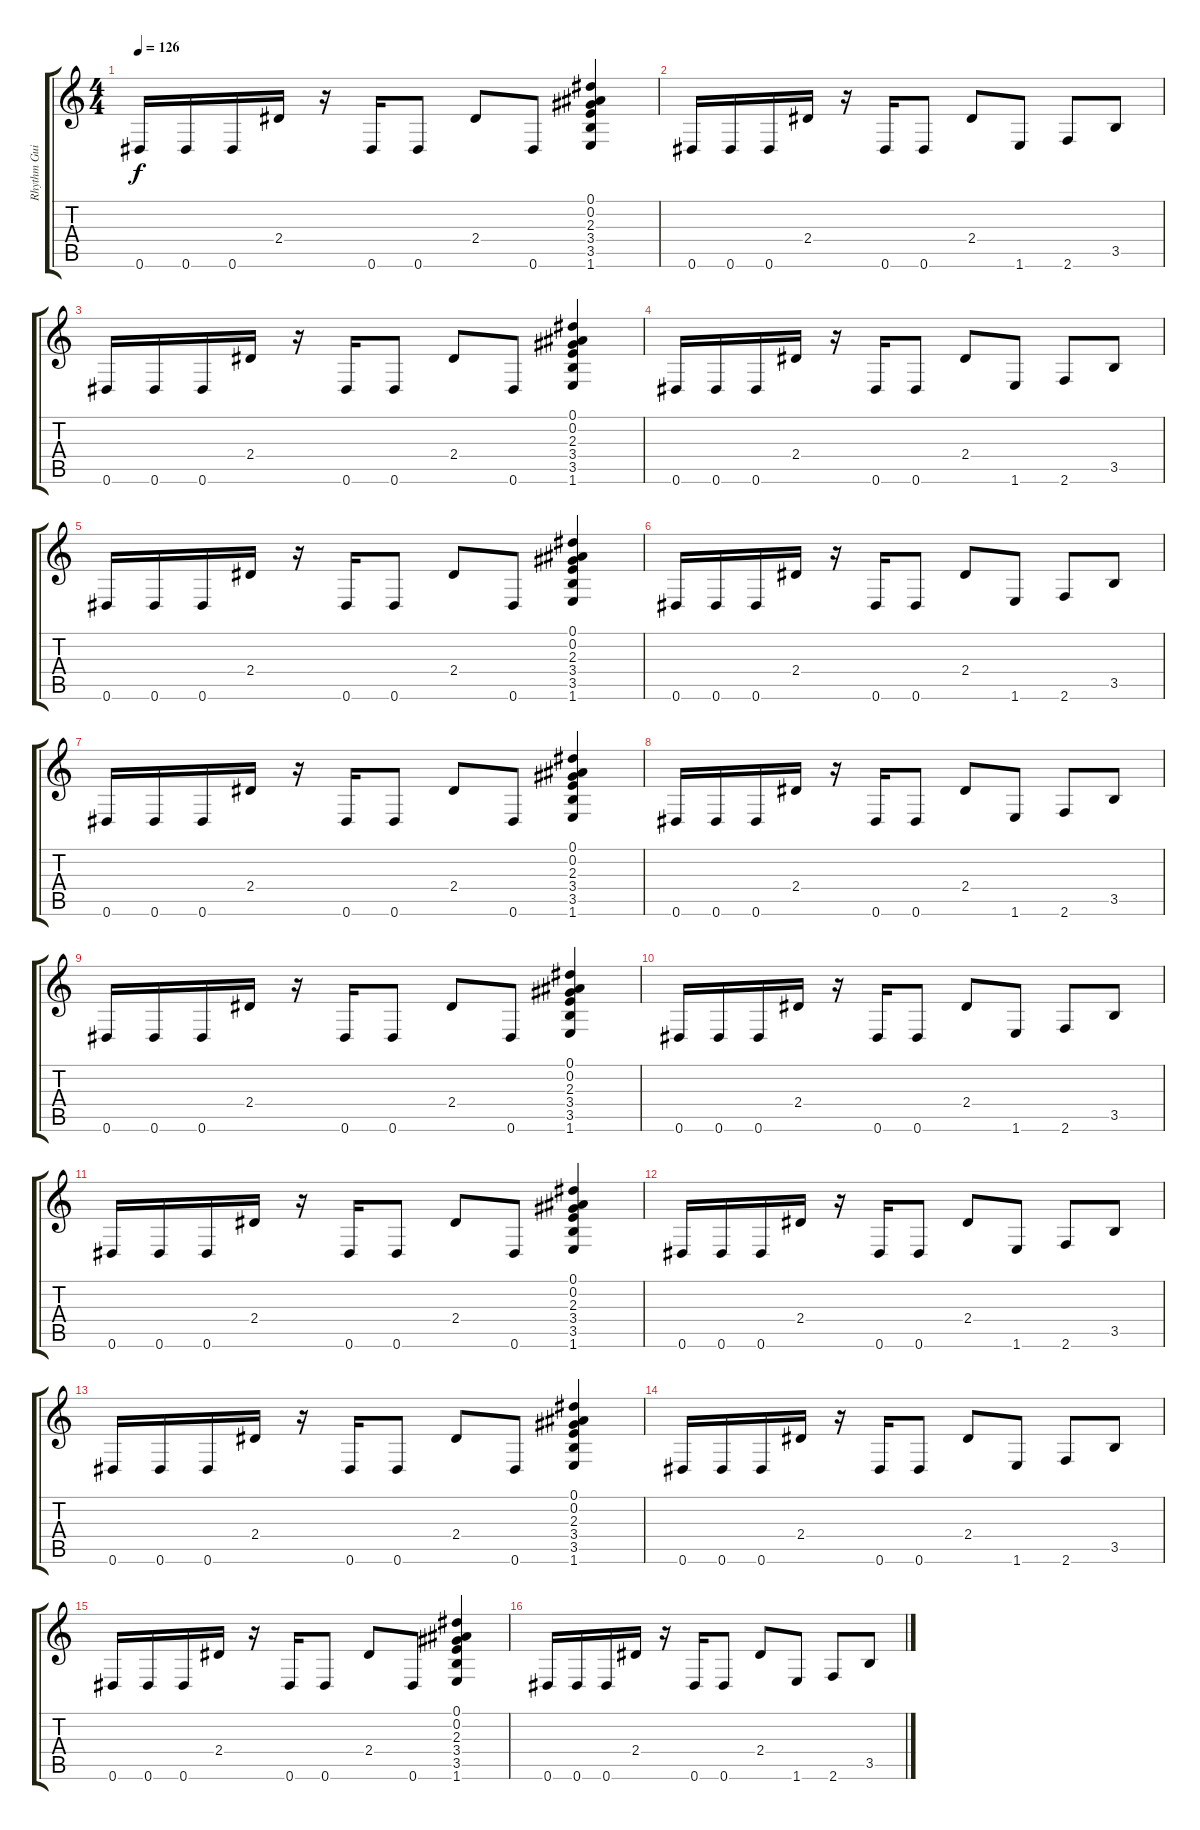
\track ("Rhythm Guitar" "Rhythm Gui") {instrument distortionguitar}
\staff {score tabs}
\tuning (Eb4 Bb3 Gb3 Db3 Ab2 Eb2) {hide}
\ts (4 4)
\tempo 126
\clef g2
\ks c
0.6.16{dy f} 0.6.16 0.6.16 2.4.16 r.16 0.6.16 0.6.8 2.4.8 0.6.8 (0.1 0.2 2.3 3.4 3.5 1.6).4 |
0.6.16 0.6.16 0.6.16 2.4.16 r.16 0.6.16 0.6.8 2.4.8 1.6.8 2.6.8 3.5.8 |
0.6.16 0.6.16 0.6.16 2.4.16 r.16 0.6.16 0.6.8 2.4.8 0.6.8 (0.1 0.2 2.3 3.4 3.5 1.6).4 |
0.6.16 0.6.16 0.6.16 2.4.16 r.16 0.6.16 0.6.8 2.4.8 1.6.8 2.6.8 3.5.8 |
0.6.16 0.6.16 0.6.16 2.4.16 r.16 0.6.16 0.6.8 2.4.8 0.6.8 (0.1 0.2 2.3 3.4 3.5 1.6).4 |
0.6.16 0.6.16 0.6.16 2.4.16 r.16 0.6.16 0.6.8 2.4.8 1.6.8 2.6.8 3.5.8 |
0.6.16 0.6.16 0.6.16 2.4.16 r.16 0.6.16 0.6.8 2.4.8 0.6.8 (0.1 0.2 2.3 3.4 3.5 1.6).4 |
0.6.16 0.6.16 0.6.16 2.4.16 r.16 0.6.16 0.6.8 2.4.8 1.6.8 2.6.8 3.5.8 |
0.6.16 0.6.16 0.6.16 2.4.16 r.16 0.6.16 0.6.8 2.4.8 0.6.8 (0.1 0.2 2.3 3.4 3.5 1.6).4 |
0.6.16 0.6.16 0.6.16 2.4.16 r.16 0.6.16 0.6.8 2.4.8 1.6.8 2.6.8 3.5.8 |
0.6.16 0.6.16 0.6.16 2.4.16 r.16 0.6.16 0.6.8 2.4.8 0.6.8 (0.1 0.2 2.3 3.4 3.5 1.6).4 |
0.6.16 0.6.16 0.6.16 2.4.16 r.16 0.6.16 0.6.8 2.4.8 1.6.8 2.6.8 3.5.8 |
0.6.16 0.6.16 0.6.16 2.4.16 r.16 0.6.16 0.6.8 2.4.8 0.6.8 (0.1 0.2 2.3 3.4 3.5 1.6).4 |
0.6.16 0.6.16 0.6.16 2.4.16 r.16 0.6.16 0.6.8 2.4.8 1.6.8 2.6.8 3.5.8 |
0.6.16 0.6.16 0.6.16 2.4.16 r.16 0.6.16 0.6.8 2.4.8 0.6.8 (0.1 0.2 2.3 3.4 3.5 1.6).4 |
0.6.16 0.6.16 0.6.16 2.4.16 r.16 0.6.16 0.6.8 2.4.8 1.6.8 2.6.8 3.5.8
